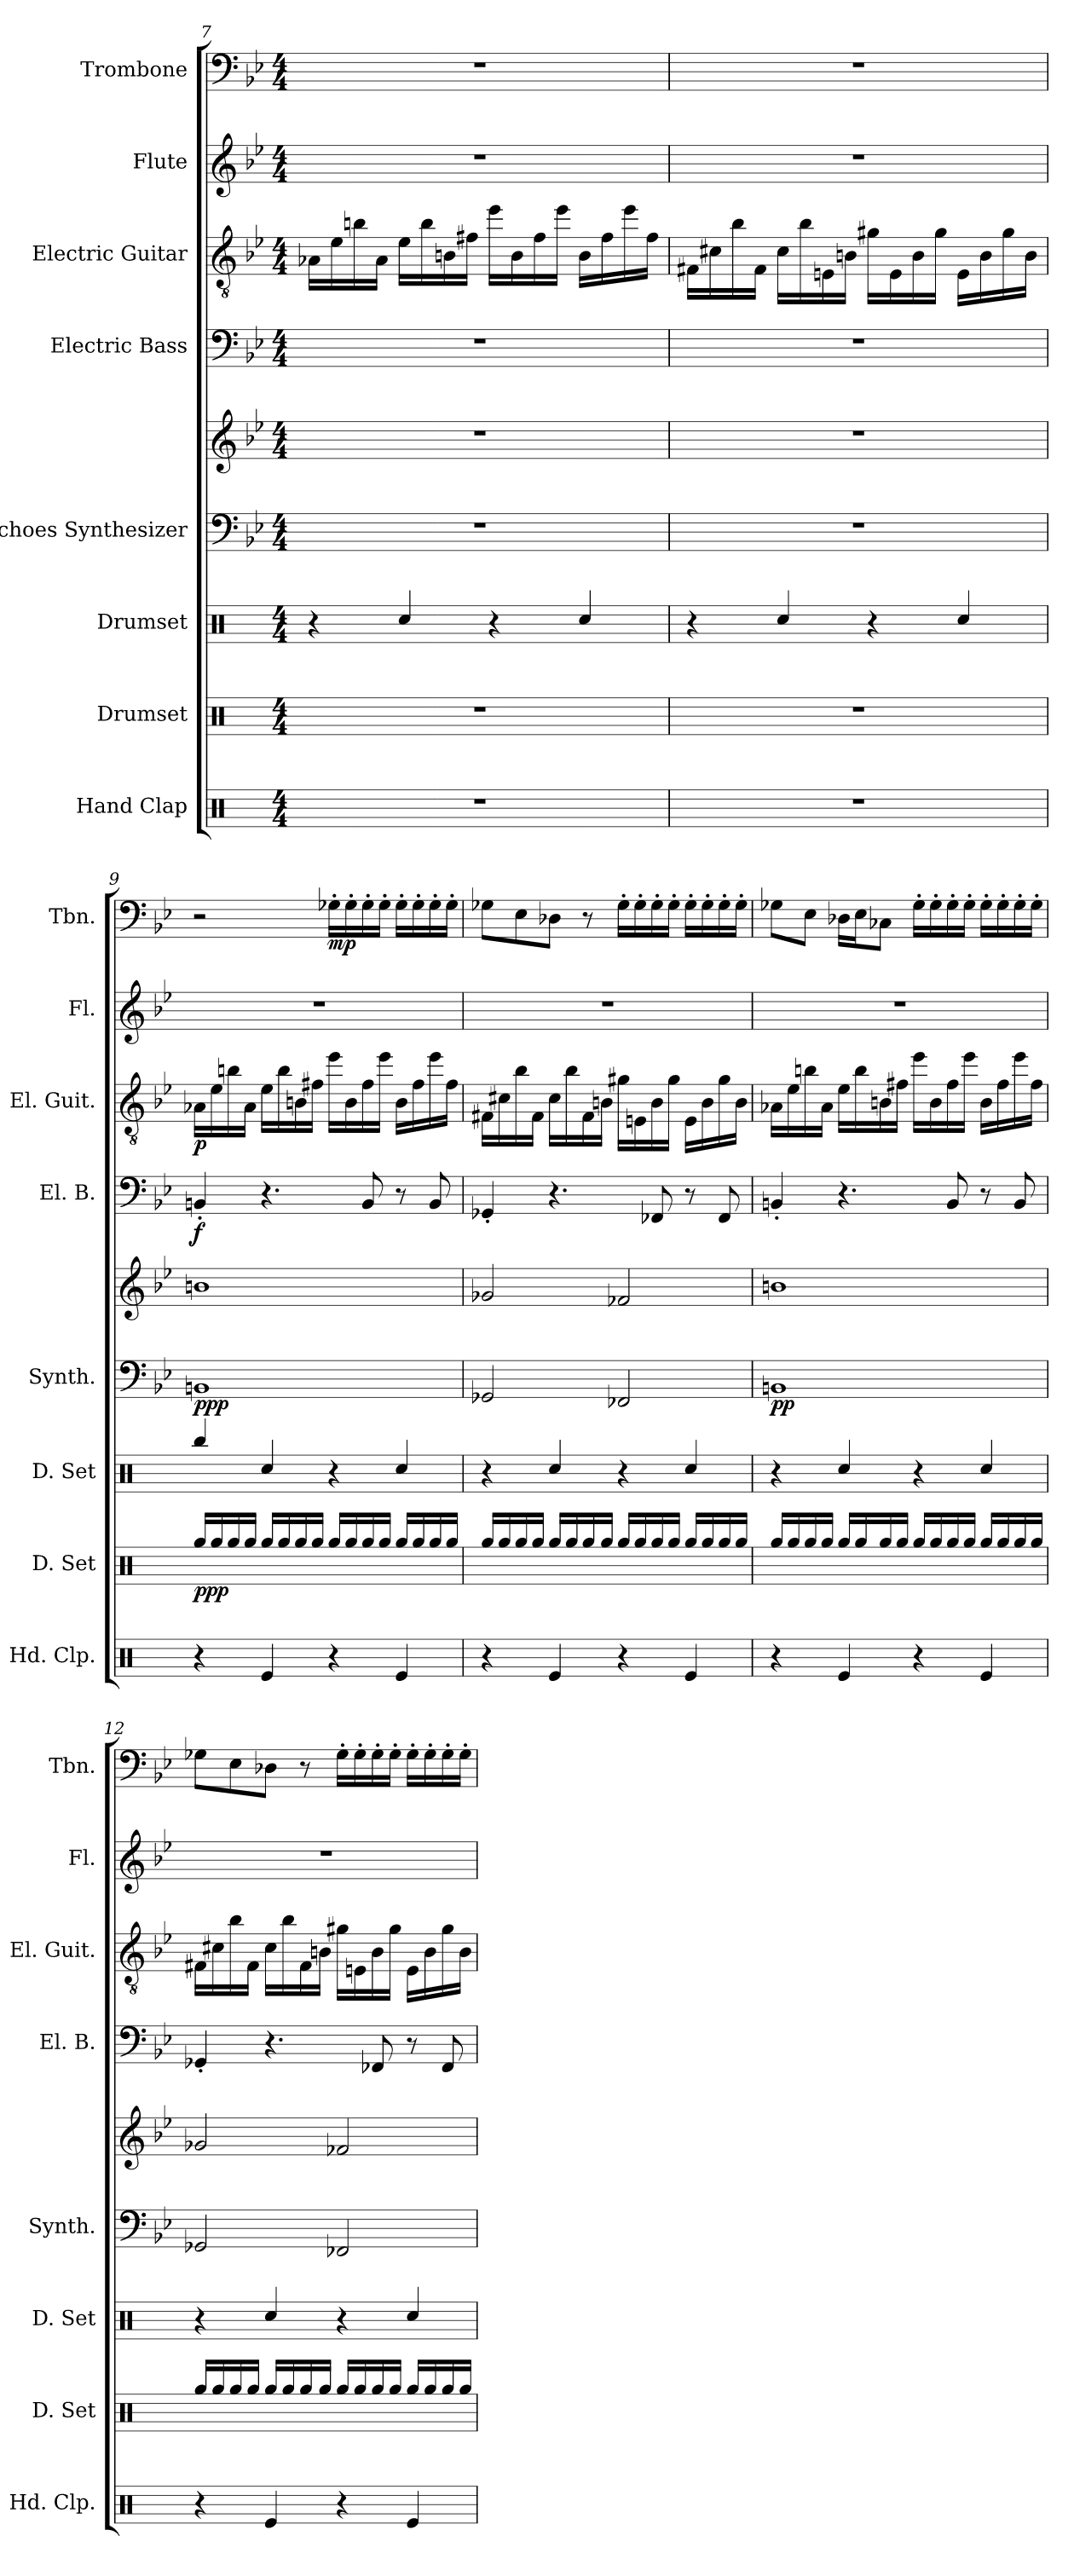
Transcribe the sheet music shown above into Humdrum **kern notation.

**kern	**kern	**dynam	**kern	**kern	**kern	**dynam	**kern	**dynam	**kern	**dynam	**kern	**kern	**dynam
*part8	*part7	*part7	*part6	*part5	*part5	*part5	*part4	*part4	*part3	*part3	*part2	*part1	*part1
*staff9	*staff8	*staff8	*staff7	*staff6	*staff5	*staff5/6	*staff4	*staff4	*staff3	*staff3	*staff2	*staff1	*staff1
*I"Hand Clap	*I"Drumset	*	*I"Drumset	*I"Echoes Synthesizer	*	*	*I"Electric Bass	*	*I"Electric Guitar	*	*I"Flute	*I"Trombone	*
*I'Hd. Clp.	*I'D. Set	*	*I'D. Set	*I'Synth.	*	*	*I'El. B.	*	*I'El. Guit.	*	*I'Fl.	*I'Tbn.	*
!!LO:PB:g=z
*clefX	*clefX	*	*clefX	*clefF4	*clefG2	*	*clefF4	*	*clefGv2	*	*clefG2	*clefF4	*
*	*	*	*	*	*	*	*ITrd7c12	*	*	*	*	*	*
*k[]	*k[]	*	*k[]	*k[b-e-]	*k[b-e-]	*	*k[b-e-]	*	*k[b-e-]	*	*k[b-e-]	*k[b-e-]	*
*M4/4	*M4/4	*	*M4/4	*M4/4	*M4/4	*	*M4/4	*	*M4/4	*	*M4/4	*M4/4	*
=7	=7	=7	=7	=7	=7	=7	=7	=7	=7	=7	=7	=7	=7
1r	1r	.	4r	1r	1r	.	1r	.	16A-X\LL	.	1r	1r	.
.	.	.	.	.	.	.	.	.	16e-\	.	.	.	.
.	.	.	.	.	.	.	.	.	16bn\	.	.	.	.
.	.	.	.	.	.	.	.	.	16A-\JJ	.	.	.	.
.	.	.	4Rcc/	.	.	.	.	.	16e-\LL	.	.	.	.
.	.	.	.	.	.	.	.	.	16b\	.	.	.	.
.	.	.	.	.	.	.	.	.	16Bn\	.	.	.	.
.	.	.	.	.	.	.	.	.	16f#X\JJ	.	.	.	.
.	.	.	4r	.	.	.	.	.	16ee-\LL	.	.	.	.
.	.	.	.	.	.	.	.	.	16B\	.	.	.	.
.	.	.	.	.	.	.	.	.	16f#\	.	.	.	.
.	.	.	.	.	.	.	.	.	16ee-\JJ	.	.	.	.
.	.	.	4Rcc/	.	.	.	.	.	16B\LL	.	.	.	.
.	.	.	.	.	.	.	.	.	16f#\	.	.	.	.
.	.	.	.	.	.	.	.	.	16ee-\	.	.	.	.
.	.	.	.	.	.	.	.	.	16f#\JJ	.	.	.	.
=8	=8	=8	=8	=8	=8	=8	=8	=8	=8	=8	=8	=8	=8
1r	1r	.	4r	1r	1r	.	1r	.	16F#X\LL	.	1r	1r	.
.	.	.	.	.	.	.	.	.	16c#X\	.	.	.	.
.	.	.	.	.	.	.	.	.	16b-\	.	.	.	.
.	.	.	.	.	.	.	.	.	16F#\JJ	.	.	.	.
.	.	.	4Rcc/	.	.	.	.	.	16c#\LL	.	.	.	.
.	.	.	.	.	.	.	.	.	16b-\	.	.	.	.
.	.	.	.	.	.	.	.	.	16En\	.	.	.	.
.	.	.	.	.	.	.	.	.	16Bn\JJ	.	.	.	.
.	.	.	4r	.	.	.	.	.	16g#X\LL	.	.	.	.
.	.	.	.	.	.	.	.	.	16E\	.	.	.	.
.	.	.	.	.	.	.	.	.	16B\	.	.	.	.
.	.	.	.	.	.	.	.	.	16g#\JJ	.	.	.	.
.	.	.	4Rcc/	.	.	.	.	.	16E\LL	.	.	.	.
.	.	.	.	.	.	.	.	.	16B\	.	.	.	.
.	.	.	.	.	.	.	.	.	16g#\	.	.	.	.
.	.	.	.	.	.	.	.	.	16B\JJ	.	.	.	.
!!LO:PB:g=z
=9	=9	=9	=9	=9	=9	=9	=9	=9	=9	=9	=9	=9	=9
!	!	!LO:DY:b	!	!	!	!LO:DY:b=2	!	!	!	!	!	!	!
!	!	!	!	!	!	!LO:DY:n=1:b	!	!LO:DY:b	!	!LO:DY:b	!	!	!
4r	16Rgg/LL	ppp	4Rbb/	1BBn	1bn	p pp	4BBBn'/	f	16A-X\LL	p	1r	2r	.
.	16Rgg/	.	.	.	.	.	.	.	16e-\	.	.	.	.
.	16Rgg/	.	.	.	.	.	.	.	16bn\	.	.	.	.
.	16Rgg/JJ	.	.	.	.	.	.	.	16A-\JJ	.	.	.	.
4Re/	16Rgg/LL	.	4Rcc/	.	.	.	4.r	.	16e-\LL	.	.	.	.
.	16Rgg/	.	.	.	.	.	.	.	16b\	.	.	.	.
.	16Rgg/	.	.	.	.	.	.	.	16Bn\	.	.	.	.
.	16Rgg/JJ	.	.	.	.	.	.	.	16f#X\JJ	.	.	.	.
!	!	!	!	!	!	!	!	!	!	!	!	!	!LO:DY:b
4r	16Rgg/LL	.	4r	.	.	.	.	.	16ee-\LL	.	.	16G-X'\LL	mp
.	16Rgg/	.	.	.	.	.	.	.	16B\	.	.	16G-'\	.
.	16Rgg/	.	.	.	.	.	8BBB/	.	16f#\	.	.	16G-'\	.
.	16Rgg/JJ	.	.	.	.	.	.	.	16ee-\JJ	.	.	16G-'\JJ	.
4Re/	16Rgg/LL	.	4Rcc/	.	.	.	8r	.	16B\LL	.	.	16G-'\LL	.
.	16Rgg/	.	.	.	.	.	.	.	16f#\	.	.	16G-'\	.
.	16Rgg/	.	.	.	.	.	8BBB/	.	16ee-\	.	.	16G-'\	.
.	16Rgg/JJ	.	.	.	.	.	.	.	16f#\JJ	.	.	16G-'\JJ	.
=10	=10	=10	=10	=10	=10	=10	=10	=10	=10	=10	=10	=10	=10
4r	16Rgg/LL	.	4r	2GG-X/	2g-X/	.	4GGG-X'/	.	16F#X\LL	.	1r	8G-X\L	.
.	16Rgg/	.	.	.	.	.	.	.	16c#X\	.	.	.	.
.	16Rgg/	.	.	.	.	.	.	.	16b-\	.	.	8E-\	.
.	16Rgg/JJ	.	.	.	.	.	.	.	16F#\JJ	.	.	.	.
4Re/	16Rgg/LL	.	4Rcc/	.	.	.	4.r	.	16c#\LL	.	.	8D-X\J	.
.	16Rgg/	.	.	.	.	.	.	.	16b-\	.	.	.	.
.	16Rgg/	.	.	.	.	.	.	.	16F#\	.	.	8r	.
.	16Rgg/JJ	.	.	.	.	.	.	.	16Bn\JJ	.	.	.	.
4r	16Rgg/LL	.	4r	2FF-X/	2f-X/	.	.	.	16g#X\LL	.	.	16G-'\LL	.
.	16Rgg/	.	.	.	.	.	.	.	16En\	.	.	16G-'\	.
.	16Rgg/	.	.	.	.	.	8FFF-X/	.	16B\	.	.	16G-'\	.
.	16Rgg/JJ	.	.	.	.	.	.	.	16g#\JJ	.	.	16G-'\JJ	.
4Re/	16Rgg/LL	.	4Rcc/	.	.	.	8r	.	16E\LL	.	.	16G-'\LL	.
.	16Rgg/	.	.	.	.	.	.	.	16B\	.	.	16G-'\	.
.	16Rgg/	.	.	.	.	.	8FFF-/	.	16g#\	.	.	16G-'\	.
.	16Rgg/JJ	.	.	.	.	.	.	.	16B\JJ	.	.	16G-'\JJ	.
!!LO:PB:g=z
=11	=11	=11	=11	=11	=11	=11	=11	=11	=11	=11	=11	=11	=11
!	!	!	!	!	!	!LO:DY:b=2	!	!	!	!	!	!	!
!	!	!	!	!	!	!LO:DY:n=1:b	!	!	!	!	!	!	!
4r	16Rgg/LL	.	4r	1BBn	1bn	p p	4BBBn'/	.	16A-X\LL	.	1r	8G-X\L	.
.	16Rgg/	.	.	.	.	.	.	.	16e-\	.	.	.	.
.	16Rgg/	.	.	.	.	.	.	.	16bn\	.	.	8E-\J	.
.	16Rgg/JJ	.	.	.	.	.	.	.	16A-\JJ	.	.	.	.
4Re/	16Rgg/LL	.	4Rcc/	.	.	.	4.r	.	16e-\LL	.	.	16D-X\LL	.
.	16Rgg/	.	.	.	.	.	.	.	16b\	.	.	16E-\J	.
.	16Rgg/	.	.	.	.	.	.	.	16Bn\	.	.	8C-X\J	.
.	16Rgg/JJ	.	.	.	.	.	.	.	16f#X\JJ	.	.	.	.
4r	16Rgg/LL	.	4r	.	.	.	.	.	16ee-\LL	.	.	16G-'\LL	.
.	16Rgg/	.	.	.	.	.	.	.	16B\	.	.	16G-'\	.
.	16Rgg/	.	.	.	.	.	8BBB/	.	16f#\	.	.	16G-'\	.
.	16Rgg/JJ	.	.	.	.	.	.	.	16ee-\JJ	.	.	16G-'\JJ	.
4Re/	16Rgg/LL	.	4Rcc/	.	.	.	8r	.	16B\LL	.	.	16G-'\LL	.
.	16Rgg/	.	.	.	.	.	.	.	16f#\	.	.	16G-'\	.
.	16Rgg/	.	.	.	.	.	8BBB/	.	16ee-\	.	.	16G-'\	.
.	16Rgg/JJ	.	.	.	.	.	.	.	16f#\JJ	.	.	16G-'\JJ	.
=12	=12	=12	=12	=12	=12	=12	=12	=12	=12	=12	=12	=12	=12
4r	16Rgg/LL	.	4r	2GG-X/	2g-X/	.	4GGG-X'/	.	16F#X\LL	.	1r	8G-X\L	.
.	16Rgg/	.	.	.	.	.	.	.	16c#X\	.	.	.	.
.	16Rgg/	.	.	.	.	.	.	.	16b-\	.	.	8E-\	.
.	16Rgg/JJ	.	.	.	.	.	.	.	16F#\JJ	.	.	.	.
4Re/	16Rgg/LL	.	4Rcc/	.	.	.	4.r	.	16c#\LL	.	.	8D-X\J	.
.	16Rgg/	.	.	.	.	.	.	.	16b-\	.	.	.	.
.	16Rgg/	.	.	.	.	.	.	.	16F#\	.	.	8r	.
.	16Rgg/JJ	.	.	.	.	.	.	.	16Bn\JJ	.	.	.	.
4r	16Rgg/LL	.	4r	2FF-X/	2f-X/	.	.	.	16g#X\LL	.	.	16G-'\LL	.
.	16Rgg/	.	.	.	.	.	.	.	16En\	.	.	16G-'\	.
.	16Rgg/	.	.	.	.	.	8FFF-X/	.	16B\	.	.	16G-'\	.
.	16Rgg/JJ	.	.	.	.	.	.	.	16g#\JJ	.	.	16G-'\JJ	.
4Re/	16Rgg/LL	.	4Rcc/	.	.	.	8r	.	16E\LL	.	.	16G-'\LL	.
.	16Rgg/	.	.	.	.	.	.	.	16B\	.	.	16G-'\	.
.	16Rgg/	.	.	.	.	.	8FFF-/	.	16g#\	.	.	16G-'\	.
.	16Rgg/JJ	.	.	.	.	.	.	.	16B\JJ	.	.	16G-'\JJ	.
=	=	=	=	=	=	=	=	=	=	=	=	=	=
*-	*-	*-	*-	*-	*-	*-	*-	*-	*-	*-	*-	*-	*-
